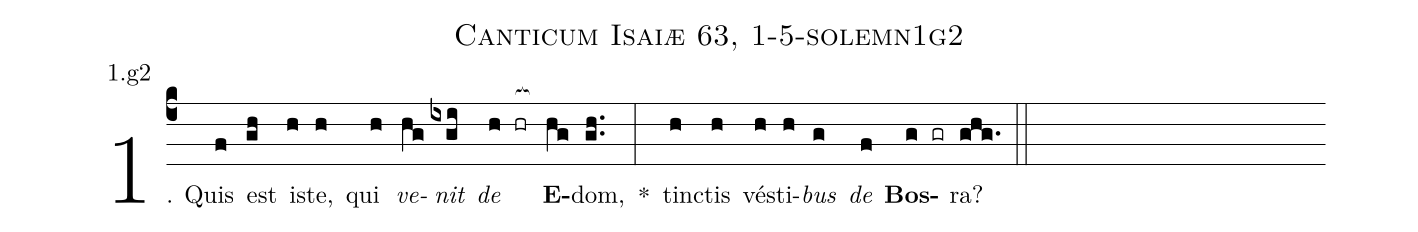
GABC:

name: Canticum Isaiæ 63, 1-5-solemn1g2;
annotation: 1.g2;
%%
(c4)1. Quis(f) est(gh) is(h)te,(h) qui(h) <i>ve</i>(hg)<i>nit</i>(ixgi) <i>de</i>(h hr[ocb:1{]) <b>E</b>(hg[ocb:0}])dom,(gh..) *(:) tinc(h)tis(h) vés(h)ti(h)<i>bus</i>(g) <i>de</i>(f) <b>Bos</b>(g gr)ra?(ghg.) (::)
